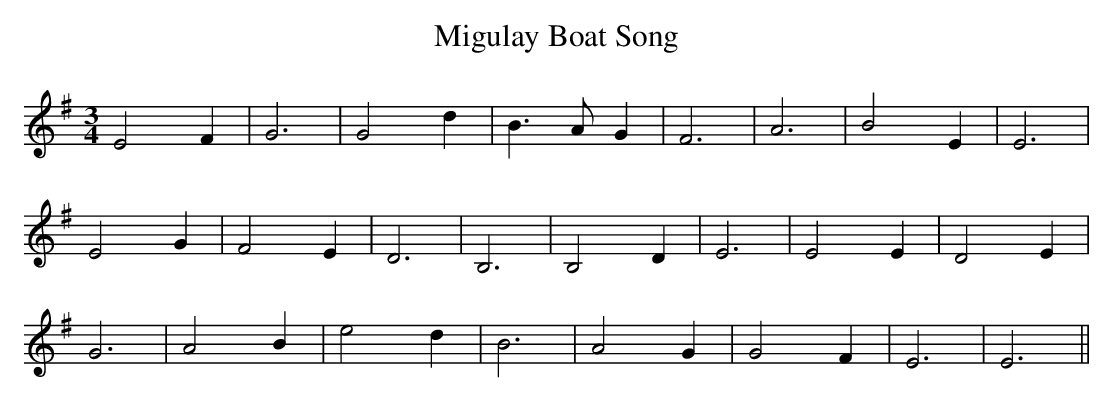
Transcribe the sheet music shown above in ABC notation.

X:1
T:Migulay Boat Song
M:3/4
K:Em
E4 F2|G6|G4 d2|B3 A G2|F6|A6|B4 E2|E6|
E4 G2|F4 E2|D6|B,6|B,4 D2|E6|E4 E2|D4 E2|
G6|A4 B2|e4 d2|B6|A4 G2|G4 F2|E6|E6||
